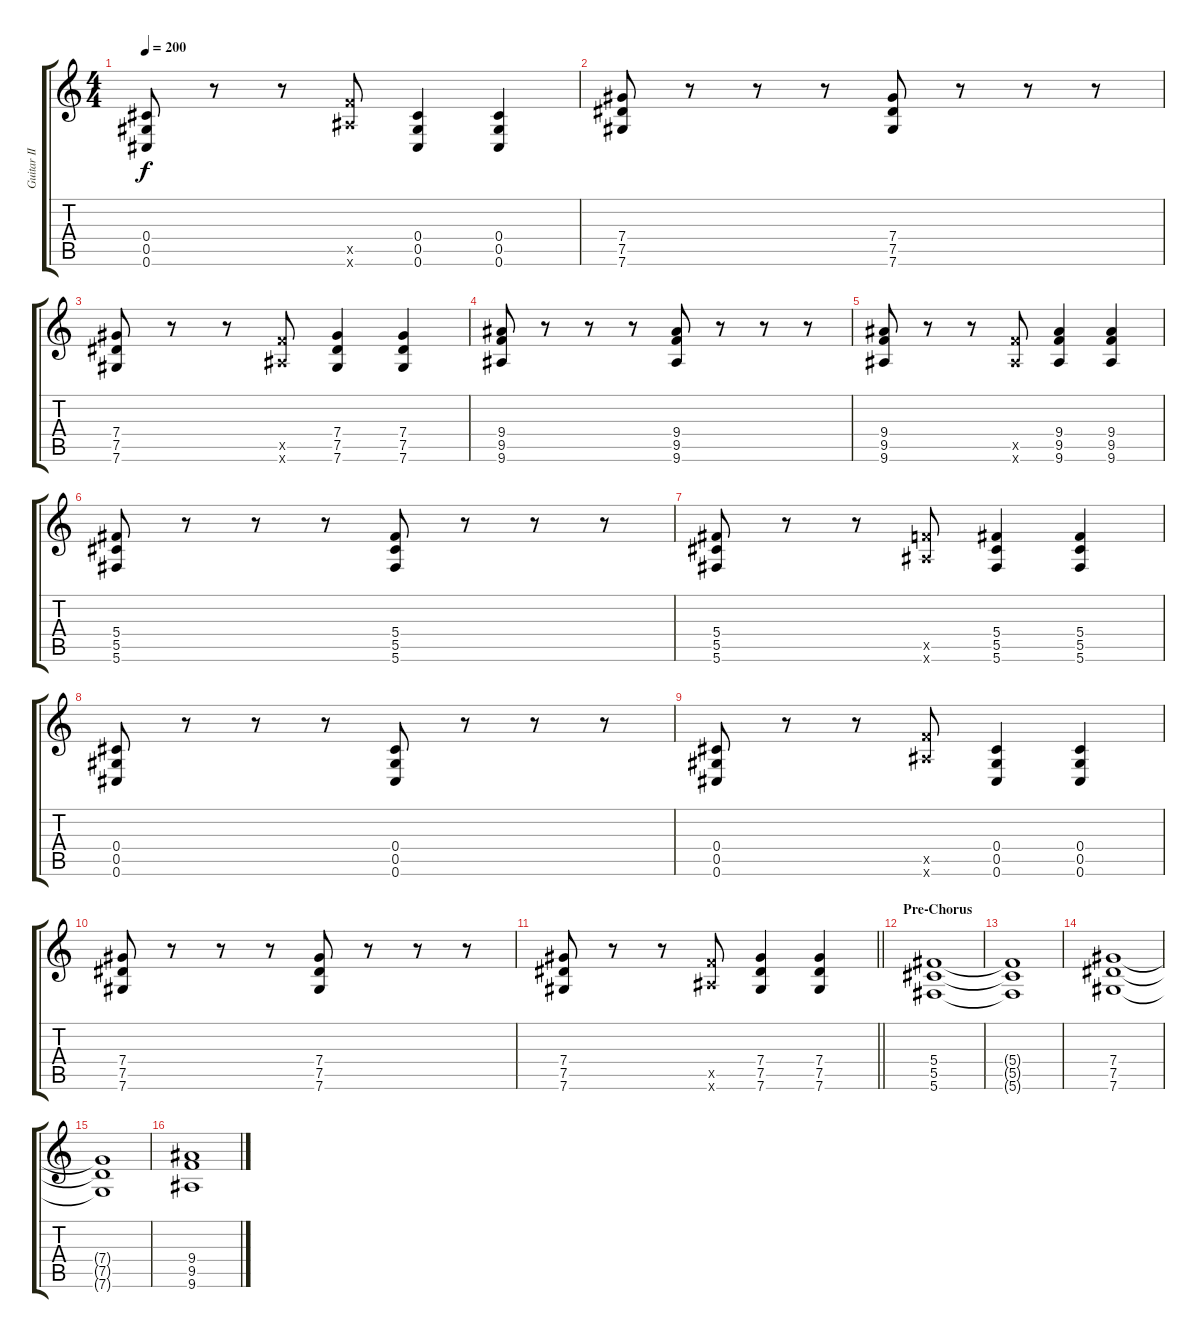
\track ("Guitar II" "Guitar II") {instrument distortionguitar}
\staff {score tabs}
\tuning (Eb4 Bb3 Gb3 Db3 Ab2 Db2) {hide}
\ts (4 4)
\tempo 200
\clef g2
\ks c
(0.4 0.5 0.6).8{dy f} r.8 r.8 (9.5{x} 9.6{x}).8 (0.4 0.5 0.6).4 (0.4 0.5 0.6).4 |
(7.4 7.5 7.6).8 r.8 r.8 r.8 (7.4 7.5 7.6).8 r.8 r.8 r.8 |
(7.4 7.5 7.6).8 r.8 r.8 (9.5{x} 9.6{x}).8 (7.4 7.5 7.6).4 (7.4 7.5 7.6).4 |
(9.4 9.5 9.6).8 r.8 r.8 r.8 (9.4 9.5 9.6).8 r.8 r.8 r.8 |
(9.4 9.5 9.6).8 r.8 r.8 (9.5{x} 9.6{x}).8 (9.4 9.5 9.6).4 (9.4 9.5 9.6).4 |
(5.4 5.5 5.6).8 r.8 r.8 r.8 (5.4 5.5 5.6).8 r.8 r.8 r.8 |
(5.4 5.5 5.6).8 r.8 r.8 (9.5{x} 9.6{x}).8 (5.4 5.5 5.6).4 (5.4 5.5 5.6).4 |
(0.4 0.5 0.6).8 r.8 r.8 r.8 (0.4 0.5 0.6).8 r.8 r.8 r.8 |
(0.4 0.5 0.6).8 r.8 r.8 (9.5{x} 9.6{x}).8 (0.4 0.5 0.6).4 (0.4 0.5 0.6).4 |
(7.4 7.5 7.6).8 r.8 r.8 r.8 (7.4 7.5 7.6).8 r.8 r.8 r.8 |
\barLineRight lightlight
(7.4 7.5 7.6).8 r.8 r.8 (9.5{x} 9.6{x}).8 (7.4 7.5 7.6).4 (7.4 7.5 7.6).4 |
\section ("" "Pre-Chorus")
(5.4 5.5 5.6).1 |
(5.4{t} 5.5{t} 5.6{t}).1 |
(7.4 7.5 7.6).1 |
(7.4{t} 7.5{t} 7.6{t}).1 |
(9.4 9.5 9.6).1
